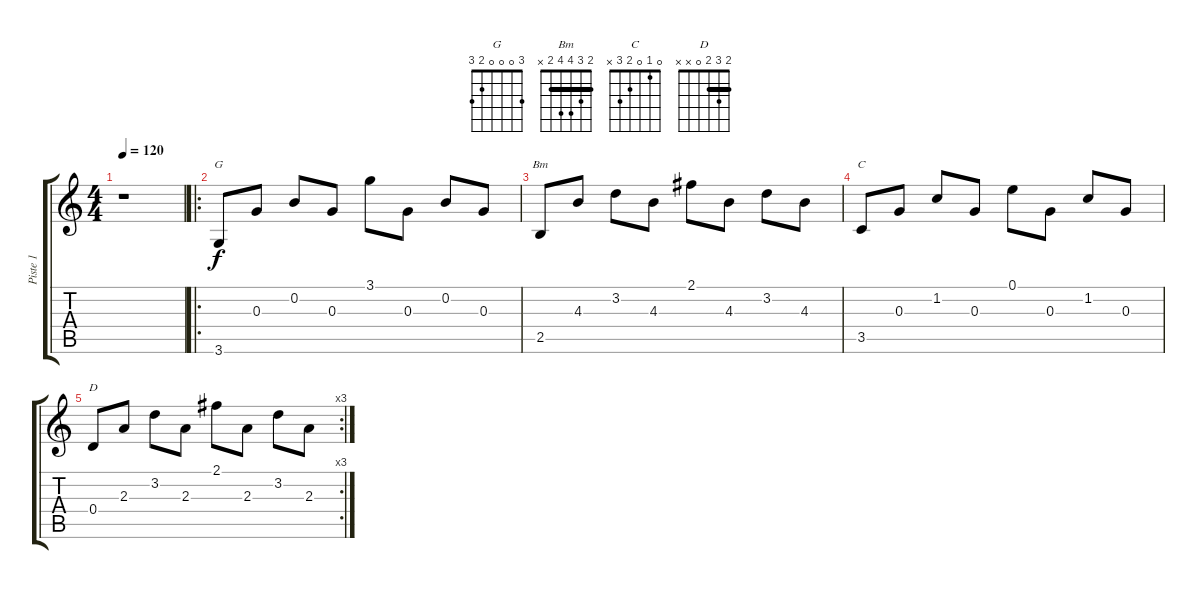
\track ("Piste 1" "Piste 1") {instrument acousticguitarnylon}
\staff {score tabs}
\tuning (E4 B3 G3 D3 A2 E2) {hide}
\chord ("G" 3 0 0 0 2 3)
\chord ("Bm" 2 3 4 4 2 x) {barre 2}
\chord ("C" 0 1 0 2 3 x)
\chord ("D" 2 3 2 0 x x) {barre 2}
\ts (4 4)
\tempo 120
\clef g2
\ks c
r.1{dy f instrument acousticguitarnylon} |
\ro
3.6.8{ch "G"} 0.3.8 0.2.8 0.3.8 3.1.8 0.3.8 0.2.8 0.3.8 |
2.5.8{ch "Bm"} 4.3.8 3.2.8 4.3.8 2.1.8 4.3.8 3.2.8 4.3.8 |
3.5.8{ch "C"} 0.3.8 1.2.8 0.3.8 0.1.8 0.3.8 1.2.8 0.3.8 |
\rc 3
0.4.8{ch "D"} 2.3.8 3.2.8 2.3.8 2.1.8 2.3.8 3.2.8 2.3.8
